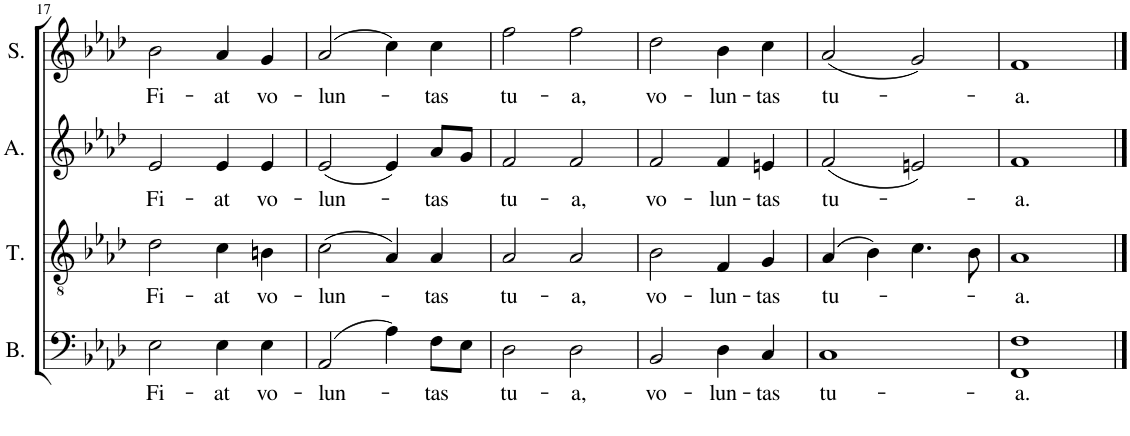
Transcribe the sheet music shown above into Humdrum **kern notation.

**kern	**text	**kern	**text	**kern	**text	**kern	**text
*part4	*part4	*part3	*part3	*part2	*part2	*part1	*part1
*staff4	*staff4	*staff3	*staff3	*staff2	*staff2	*staff1	*staff1
*I"Bass	*	*I"Tenor	*	*I"Alto	*	*I"Soprano	*
*I'B.	*	*I'T.	*	*I'A.	*	*I'S.	*
!!LO:PB:g=z
*clefF4	*	*clefGv2	*	*clefG2	*	*clefG2	*
*k[b-e-a-d-]	*	*k[b-e-a-d-]	*	*k[b-e-a-d-]	*	*k[b-e-a-d-]	*
*M2/2	*	*M2/2	*	*M2/2	*	*M2/2	*
*met(c|)	*	*met(c|)	*	*met(c|)	*	*met(c|)	*
=17	=17	=17	=17	=17	=17	=17	=17
!	!LO:LY:b	!	!LO:LY:b	!	!LO:LY:b	!	!LO:LY:b
2E-\	Fi-	2d-\	Fi-	2e-/	Fi-	2b-\	Fi-
!	!LO:LY:b	!	!LO:LY:b	!	!LO:LY:b	!	!LO:LY:b
4E-\	-at	4c\	-at	4e-/	-at	4a-/	-at
!	!LO:LY:b	!	!LO:LY:b	!	!LO:LY:b	!	!LO:LY:b
4E-\	vo-	4Bn\	vo-	4e-/	vo-	4g/	vo-
=18	=18	=18	=18	=18	=18	=18	=18
!	!LO:LY:b	!	!LO:LY:b	!	!LO:LY:b	!	!LO:LY:b
(2AA-/	-lun-	(2c\	-lun-	(2e-/	-lun-	(2a-/	-lun-
4A-\)	.	4A-/)	.	4e-/)	.	4cc\)	.
!	!LO:LY:b	!	!LO:LY:b	!	!LO:LY:b	!	!LO:LY:b
8F\L	-tas	4A-/	-tas	8a-/L	-tas	4cc\	-tas
8E-\J	.	.	.	8g/J	.	.	.
=19	=19	=19	=19	=19	=19	=19	=19
!	!LO:LY:b	!	!LO:LY:b	!	!LO:LY:b	!	!LO:LY:b
2D-\	tu-	2A-/	tu-	2f/	tu-	2ff\	tu-
!	!LO:LY:b	!	!LO:LY:b	!	!LO:LY:b	!	!LO:LY:b
2D-\	-a,	2A-/	-a,	2f/	-a,	2ff\	-a,
=20	=20	=20	=20	=20	=20	=20	=20
!	!LO:LY:b	!	!LO:LY:b	!	!LO:LY:b	!	!LO:LY:b
2BB-/	vo-	2B-\	vo-	2f/	vo-	2dd-\	vo-
!	!LO:LY:b	!	!LO:LY:b	!	!LO:LY:b	!	!LO:LY:b
4D-\	-lun-	4F/	-lun-	4f/	-lun-	4b-\	-lun-
!	!LO:LY:b	!	!LO:LY:b	!	!LO:LY:b	!	!LO:LY:b
4C/	-tas	4G/	-tas	4en/	-tas	4cc\	-tas
=21	=21	=21	=21	=21	=21	=21	=21
!	!LO:LY:b	!	!LO:LY:b	!	!LO:LY:b	!	!LO:LY:b
1C	tu-	(4A-/	tu-	(2f/	tu-	(2a-/	tu-
.	.	4B-\)	.	.	.	.	.
.	.	4.c\	.	2en/)	.	2g/)	.
.	.	8B-\	.	.	.	.	.
=22	=22	=22	=22	=22	=22	=22	=22
!	!LO:LY:b	!	!LO:LY:b	!	!LO:LY:b	!	!LO:LY:b
1FF 1F	-a.	1A-	-a.	1f	-a.	1f	-a.
==	==	==	==	==	==	==	==
*-	*-	*-	*-	*-	*-	*-	*-
